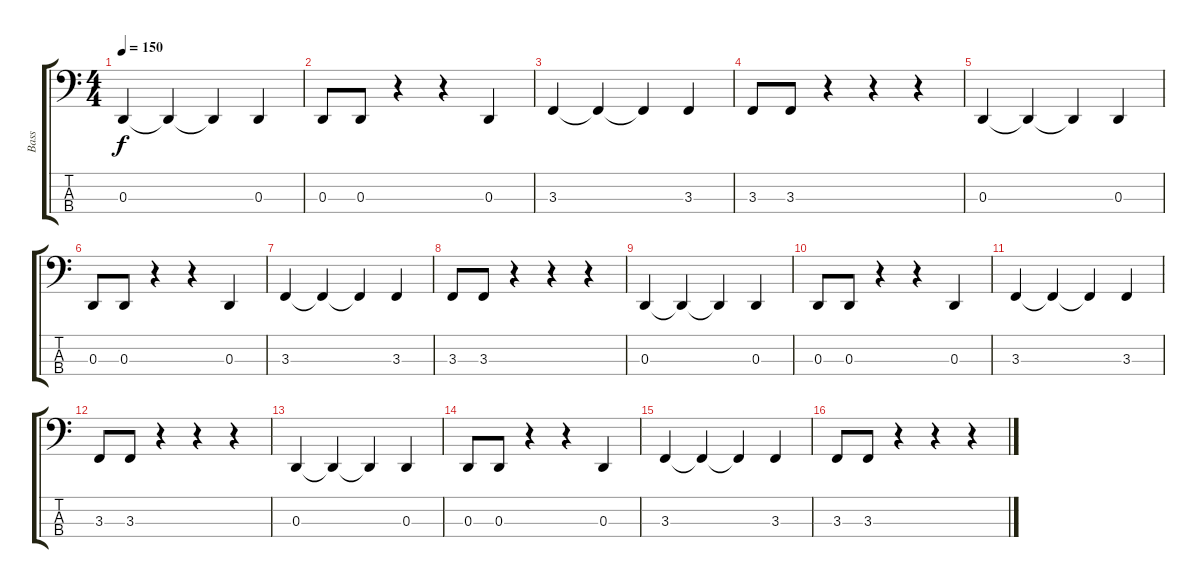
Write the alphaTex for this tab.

\track ("Bass" "Bass") {instrument electricbassfinger}
\staff {score tabs}
\tuning (C2 G1 D1 A0) {hide}
\ts (4 4)
\tempo 150
\clef f4
\ks c
0.3.4{dy f} 0.3{t}.4 0.3{t}.4 0.3.4 |
0.3.8 0.3.8 r.4 r.4 0.3.4 |
3.3.4 3.3{t}.4 3.3{t}.4 3.3.4 |
3.3.8 3.3.8 r.4 r.4 r.4 |
0.3.4 0.3{t}.4 0.3{t}.4 0.3.4 |
0.3.8 0.3.8 r.4 r.4 0.3.4 |
3.3.4 3.3{t}.4 3.3{t}.4 3.3.4 |
3.3.8 3.3.8 r.4 r.4 r.4 |
0.3.4 0.3{t}.4 0.3{t}.4 0.3.4 |
0.3.8 0.3.8 r.4 r.4 0.3.4 |
3.3.4 3.3{t}.4 3.3{t}.4 3.3.4 |
3.3.8 3.3.8 r.4 r.4 r.4 |
0.3.4 0.3{t}.4 0.3{t}.4 0.3.4 |
0.3.8 0.3.8 r.4 r.4 0.3.4 |
3.3.4 3.3{t}.4 3.3{t}.4 3.3.4 |
3.3.8 3.3.8 r.4 r.4 r.4
